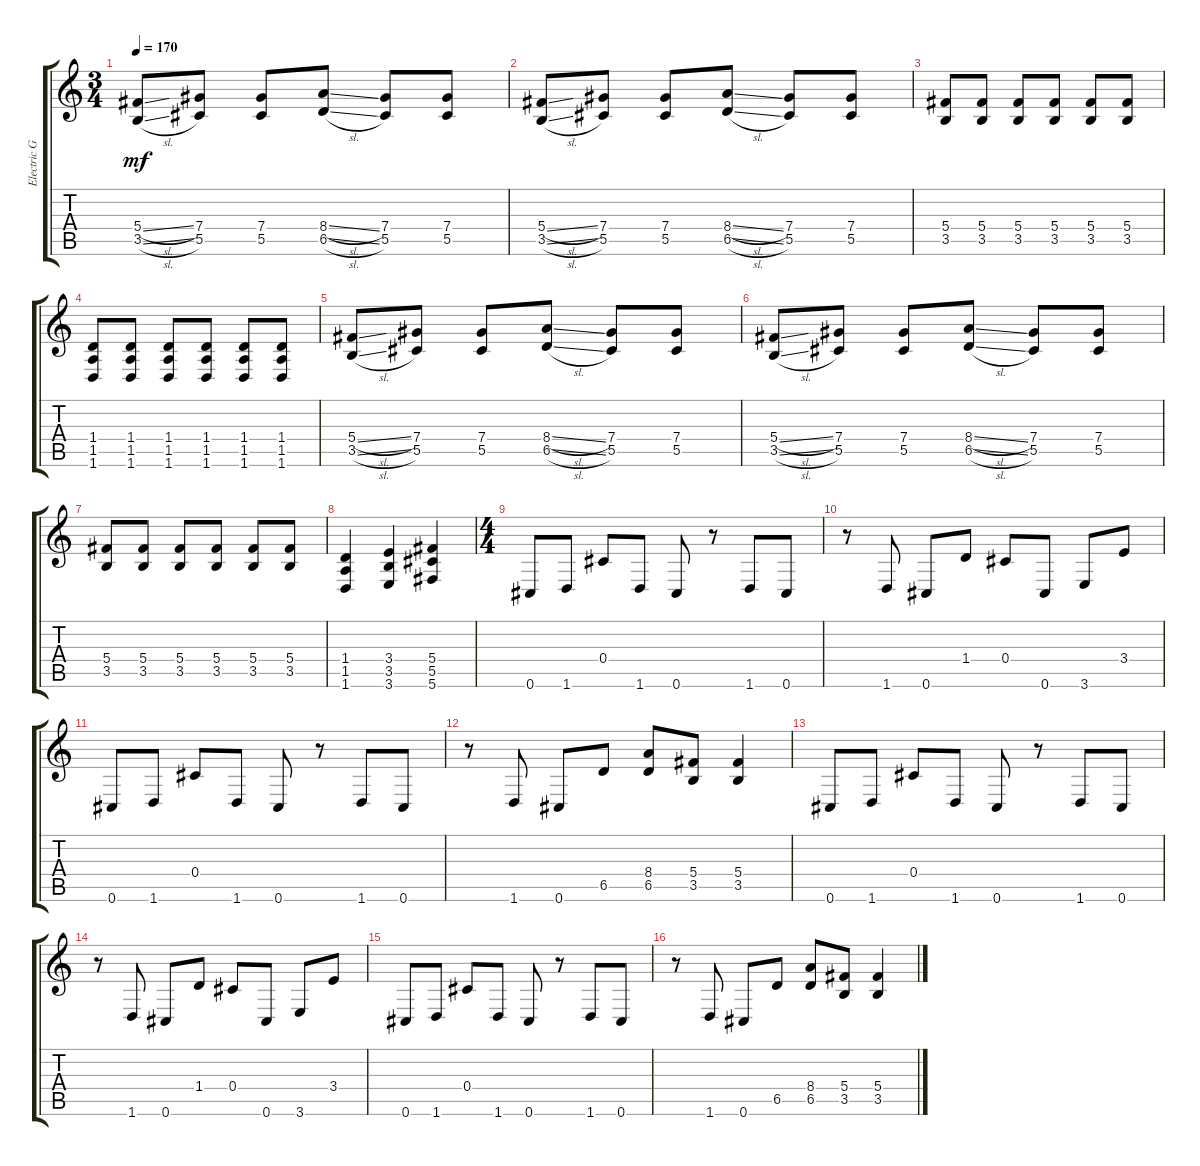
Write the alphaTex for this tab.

\track ("Electric Guitar" "Electric G") {instrument distortionguitar}
\staff {score tabs}
\tuning (Eb4 Bb3 Gb3 Db3 Ab2 Db2) {hide}
\ts (3 4)
\tempo 170
\clef g2
\ks c
(5.4{sl} 3.5{sl}).8{dy mf} (7.4 5.5).8 (7.4 5.5).8 (8.4{sl} 6.5{sl}).8 (7.4 5.5).8 (7.4 5.5).8 |
(5.4{sl} 3.5{sl}).8 (7.4 5.5).8 (7.4 5.5).8 (8.4{sl} 6.5{sl}).8 (7.4 5.5).8 (7.4 5.5).8 |
(5.4 3.5).8 (5.4 3.5).8 (5.4 3.5).8 (5.4 3.5).8 (5.4 3.5).8 (5.4 3.5).8 |
(1.4 1.5 1.6).8 (1.4 1.5 1.6).8 (1.4 1.5 1.6).8 (1.4 1.5 1.6).8 (1.4 1.5 1.6).8 (1.4 1.5 1.6).8 |
(5.4{sl} 3.5{sl}).8 (7.4 5.5).8 (7.4 5.5).8 (8.4{sl} 6.5{sl}).8 (7.4 5.5).8 (7.4 5.5).8 |
(5.4{sl} 3.5{sl}).8 (7.4 5.5).8 (7.4 5.5).8 (8.4{sl} 6.5{sl}).8 (7.4 5.5).8 (7.4 5.5).8 |
(5.4 3.5).8 (5.4 3.5).8 (5.4 3.5).8 (5.4 3.5).8 (5.4 3.5).8 (5.4 3.5).8 |
(1.4 1.5 1.6).4 (3.4 3.5 3.6).4 (5.4 5.5 5.6).4 |
\ts (4 4)
0.6.8 1.6.8 0.4.8 1.6.8 0.6.8 r.8 1.6.8 0.6.8 |
r.8 1.6.8 0.6.8 1.4.8 0.4.8 0.6.8 3.6.8 3.4.8 |
0.6.8 1.6.8 0.4.8 1.6.8 0.6.8 r.8 1.6.8 0.6.8 |
r.8 1.6.8 0.6.8 6.5.8 (8.4 6.5).8 (5.4 3.5).8 (5.4 3.5).4 |
0.6.8 1.6.8 0.4.8 1.6.8 0.6.8 r.8 1.6.8 0.6.8 |
r.8 1.6.8 0.6.8 1.4.8 0.4.8 0.6.8 3.6.8 3.4.8 |
0.6.8 1.6.8 0.4.8 1.6.8 0.6.8 r.8 1.6.8 0.6.8 |
r.8 1.6.8 0.6.8 6.5.8 (8.4 6.5).8 (5.4 3.5).8 (5.4 3.5).4
